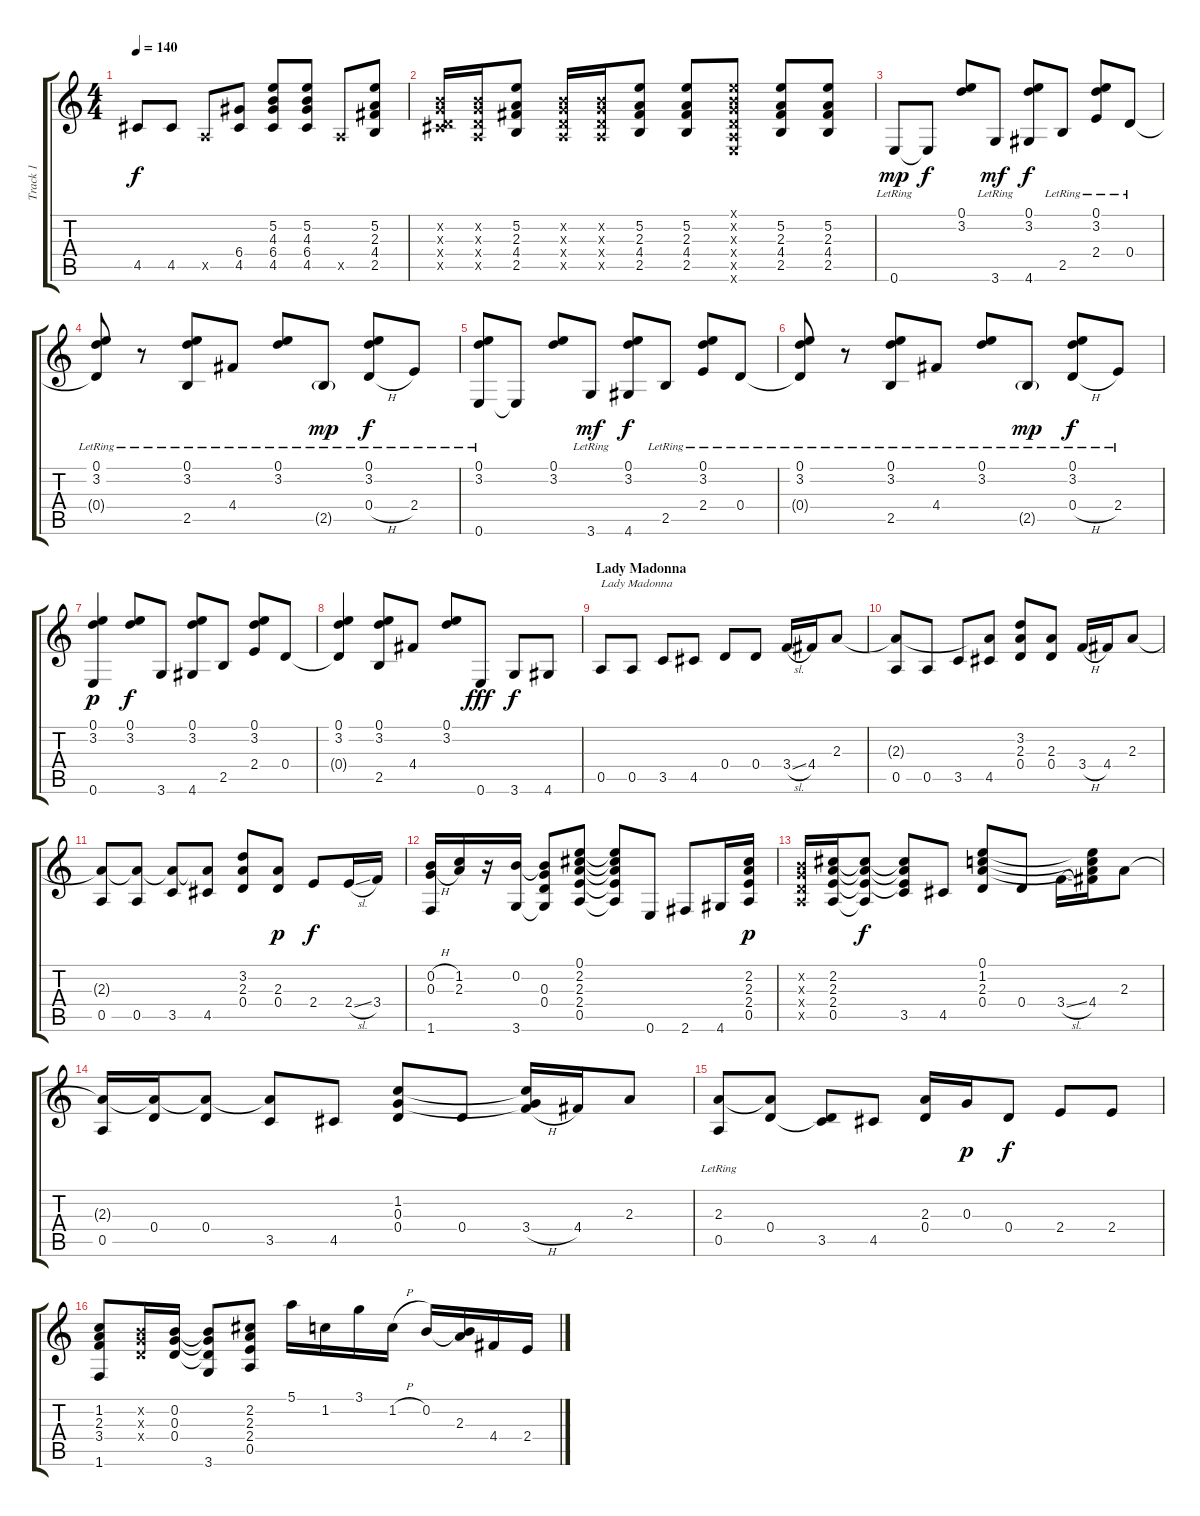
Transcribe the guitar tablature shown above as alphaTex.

\track ("Track 1" "Track 1") {instrument acousticguitarnylon}
\staff {score tabs}
\tuning (E4 B3 G3 D3 A2 E2) {hide}
\ts (4 4)
\tempo 140
\clef g2
\ks c
4.5.8{dy f} 4.5.8 0.5{x}.8 (6.4 4.5).8 (5.2 4.3 6.4 4.5).8 (5.2 4.3 6.4 4.5).8 0.5{x}.8 (5.2 2.3 4.4 2.5).8 |
(0.2{x} 0.3{x} 0.4{x} 4.5{x}).16 (0.2{x} 0.3{x} 0.4{x} 0.5{x}).16 (5.2 2.3 4.4 2.5).8 (0.2{x} 0.3{x} 0.4{x} 0.5{x}).16 (0.2{x} 0.3{x} 0.4{x} 0.5{x}).16 (5.2 2.3 4.4 2.5).8 (5.2 2.3 4.4 2.5).8 (0.1{x} 0.2{x} 0.3{x} 0.4{x} 0.5{x} 0.6{x}).8 (5.2 2.3 4.4 2.5).8 (5.2 2.3 4.4 2.5).8 |
0.6{lr}.8{dy mp} 0.6{t}.8{dy f} (0.1 3.2).8 3.6{lr}.8{dy mf} (0.1 3.2 4.6).8{dy f} 2.5{lr}.8 (0.1 3.2 2.4{lr}).8 0.4{lr}.8 |
(0.1{lr} 3.2{lr} 0.4{t}).8 r.8 (0.1{lr} 3.2{lr} 2.5{lr}).8 4.4{lr}.8 (0.1{lr} 3.2{lr}).8 2.5{g lr}.8{dy mp} (0.1{lr} 3.2{lr} 0.4{h}).8{dy f} 2.4{lr}.8 |
(0.1 3.2 0.6{lr}).8 0.6{t}.8 (0.1 3.2).8 3.6{lr}.8{dy mf} (0.1 3.2 4.6).8{dy f} 2.5{lr}.8 (0.1 3.2 2.4{lr}).8 0.4{lr}.8 |
(0.1{lr} 3.2{lr} 0.4{t}).8 r.8 (0.1{lr} 3.2{lr} 2.5{lr}).8 4.4{lr}.8 (0.1{lr} 3.2{lr}).8 2.5{g lr}.8{dy mp} (0.1{lr} 3.2{lr} 0.4{h}).8{dy f} 2.4{lr}.8 |
(0.1 3.2 0.6).4{dy p} (0.1 3.2).8{dy f} 3.6.8 (0.1 3.2 4.6).8 2.5.8 (0.1 3.2 2.4).8 0.4.8 |
(0.1 3.2 0.4{t}).4 (0.1 3.2 2.5).8 4.4.8 (0.1 3.2).8 0.6.8{dy fff} 3.6.8{dy f} 4.6.8 |
\section ("" "Lady Madonna")
0.5.8{txt "Lady Madonna"} 0.5.8 3.5.8 4.5.8 0.4.8 0.4.8 3.4{sl}.16 4.4.16 2.3.8 |
(2.3{t} 0.5).8 0.5.8 3.5.8 (2.3{t} 4.5).8 (3.2 2.3 0.4).8 (2.3 0.4).8 3.4{h}.16 4.4.16 2.3.8 |
(2.3{t} 0.5).8 (2.3{t} 0.5).8 (2.3{t} 3.5).8 (2.3{t} 4.5).8 (3.2 2.3 0.4).8 (2.3 0.4).8{dy p} 2.4.8{dy f} 2.4{sl}.16 3.4.16 |
(0.2{h} 0.3{h} 1.6).16 (1.2 2.3).16 r.16 (0.2 3.6).16 (0.2{t} 0.3 0.4 3.6{t}).8 (0.1 2.2 2.3 2.4 0.5).8 (0.1{t} 2.2{t} 2.3{t} 2.4{t} 0.5{t}).8 0.6.8 2.6.8 4.6.16 (2.2 2.3 2.4 0.5).16{dy p} |
(0.2{x} 0.3{x} 0.4{x} 0.5{x}).16 (2.2 2.3 2.4 0.5).16 (2.2{t} 2.3{t} 2.4{t} 0.5{t}).8{dy f} (2.2{t} 2.3{t} 2.4{t} 3.5).8 4.5.8 (0.1 1.2 2.3 0.4).8 0.4.8 3.4{sl}.16 (0.1{t} 1.2{t} 2.3{t} 4.4).16 2.3.8 |
(2.3{t} 0.5).16 (2.3{t} 0.4).16 (2.3{t} 0.4).8 (2.3{t} 3.5).8 4.5.8 (1.2 0.3 0.4).8 0.4.8 (1.2{t} 0.3{t} 3.4{h}).16 4.4.16 2.3.8 |
(2.3 0.5{lr}).8 (2.3{t} 0.4).8 (0.4{t} 3.5).8 4.5.8 (2.3 0.4).16 0.3.16{dy p} 0.4.8{dy f} 2.4.8 2.4.8 |
(1.2 2.3 3.4 1.6).8 (0.2{x} 0.3{x} 0.4{x}).16 (0.2 0.3 0.4).16 (0.2{t} 0.3{t} 0.4{t} 3.6).8 (2.2 2.3 2.4 0.5).8 5.1.16 1.2.16 3.1.16 1.2{h}.16 0.2.16 (0.2{t} 2.3).16 4.4.16 2.4.16
